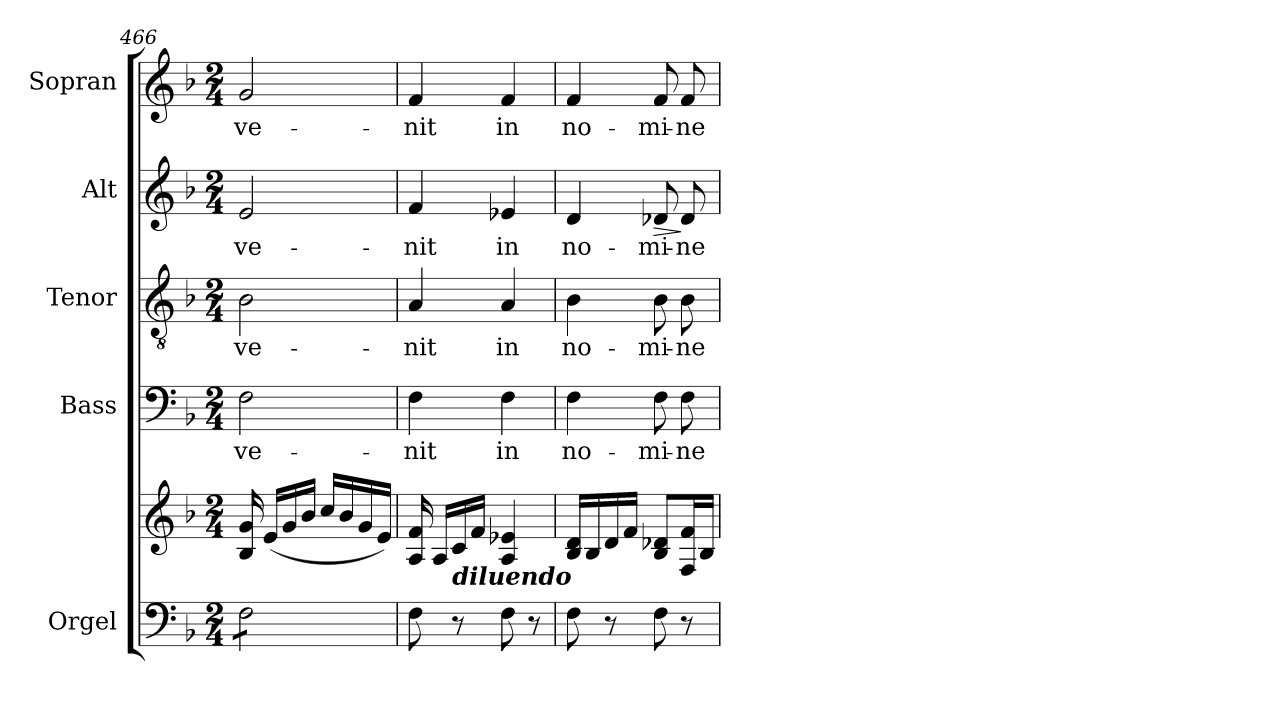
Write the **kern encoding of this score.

**kern	**kern	**kern	**text	**kern	**text	**kern	**text	**dynam	**kern	**text
*part5	*part5	*part4	*part4	*part3	*part3	*part2	*part2	*part2	*part1	*part1
*staff6	*staff5	*staff4	*staff4	*staff3	*staff3	*staff2	*staff2	*staff2	*staff1	*staff1
*I"Orgel	*	*I"Bass	*	*I"Tenor	*	*I"Alt	*	*	*I"Sopran	*
*I'Org.	*	*I'B.	*	*I'T.	*	*I'A.	*	*	*I'S.	*
!!LO:PB:g=z
*clefF4	*clefG2	*clefF4	*	*clefGv2	*	*clefG2	*	*	*clefG2	*
*k[b-]	*k[b-]	*k[b-]	*	*k[b-]	*	*k[b-]	*	*	*k[b-]	*
*F:	*F:	*F:	*	*F:	*	*F:	*	*	*F:	*
*M2/4	*M2/4	*M2/4	*	*M2/4	*	*M2/4	*	*	*M2/4	*
=466	=466	=466	=466	=466	=466	=466	=466	=466	=466	=466
!	!	!	!LO:LY:b	!	!LO:LY:b	!	!LO:LY:b	!	!	!LO:LY:b
*tremolo	*	*	*	*	*	*	*	*	*	*
8F\L	16B-/ 16g/	2F\	ve-	2B-\	ve-	2e/	ve-	.	2g/	ve-
.	(<16e/LL	.	.	.	.	.	.	.	.	.
8F\	16g/	.	.	.	.	.	.	.	.	.
.	16b-/JJ	.	.	.	.	.	.	.	.	.
8F\	16cc/LL	.	.	.	.	.	.	.	.	.
.	16b-/	.	.	.	.	.	.	.	.	.
8F\J	16g/	.	.	.	.	.	.	.	.	.
*Xtremolo	*	*	*	*	*	*	*	*	*	*
.	16e/JJ)	.	.	.	.	.	.	.	.	.
=467	=467	=467	=467	=467	=467	=467	=467	=467	=467	=467
!	!	!	!LO:LY:b	!	!LO:LY:b	!	!LO:LY:b	!	!	!LO:LY:b
8F\	16A/ 16f/	4F\	-nit	4A/	-nit	4f/	-nit	.	4f/	-nit
.	16A/LL	.	.	.	.	.	.	.	.	.
!	!LO:TX:b:Bi:t=diluendo	!	!	!	!	!	!	!	!	!
8r	16c/	.	.	.	.	.	.	.	.	.
.	16f/JJ	.	.	.	.	.	.	.	.	.
!	!	!	!LO:LY:b	!	!LO:LY:b	!	!LO:LY:b	!	!	!LO:LY:b
8F\	4A/ 4e-X/	4F\	in	4A/	in	4e-X/	in	.	4f/	in
8r	.	.	.	.	.	.	.	.	.	.
=468	=468	=468	=468	=468	=468	=468	=468	=468	=468	=468
!	!	!	!LO:LY:b	!	!LO:LY:b	!	!LO:LY:b	!	!	!LO:LY:b
8F\	16B-/ 16d/LL	4F\	no-	4B-\	no-	4d/	no-	.	4f/	no-
.	16B-/	.	.	.	.	.	.	.	.	.
8r	16d/	.	.	.	.	.	.	.	.	.
.	16f/JJ	.	.	.	.	.	.	.	.	.
!	!	!	!LO:LY:b	!	!LO:LY:b	!	!LO:LY:b	!LO:HP:b	!	!LO:LY:b
8F\	8B-/ 8d-X/L	8F\	-mi-	8B-\	-mi-	8d-X/	-mi-	>	8f/	-mi-
!	!	!	!LO:LY:b	!	!LO:LY:b	!	!LO:LY:b	!	!	!LO:LY:b
8r	16F/ 16f/L	8F\	-ne	8B-\	-ne	8d-/	-ne	]	8f/	-ne
.	16B-/JJ	.	.	.	.	.	.	.	.	.
=	=	=	=	=	=	=	=	=	=	=
*-	*-	*-	*-	*-	*-	*-	*-	*-	*-	*-
